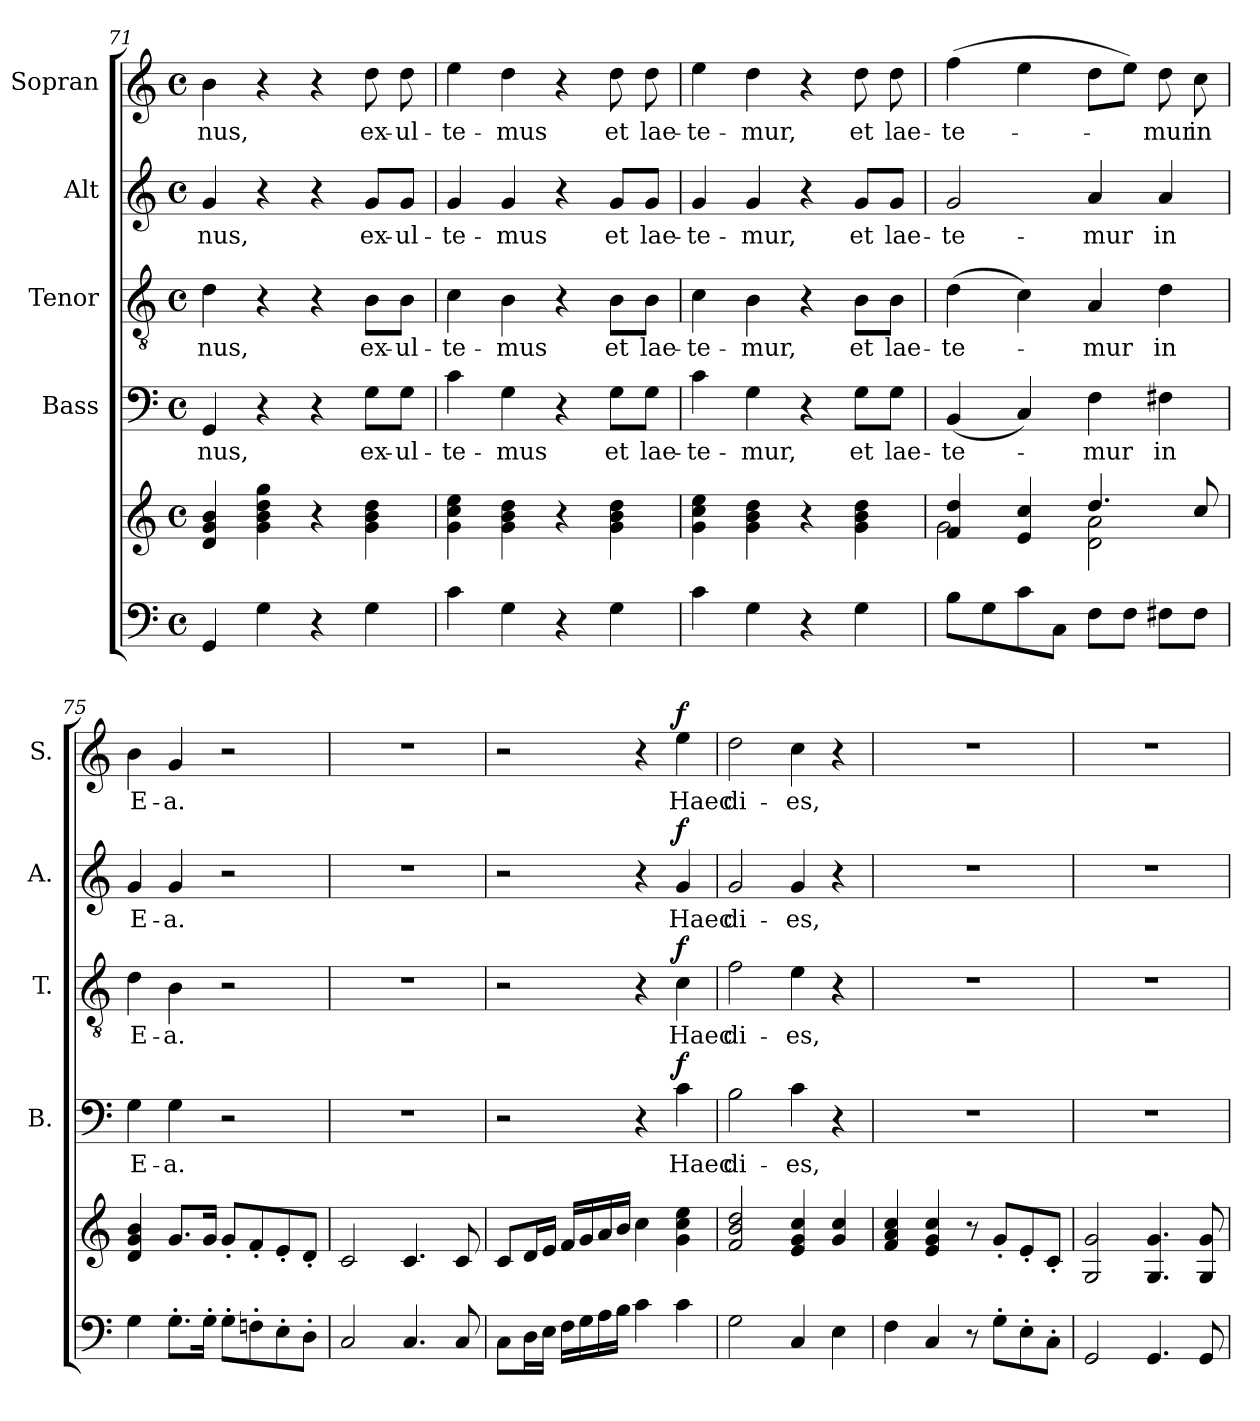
**kern	**kern	**kern	**text	**dynam	**kern	**text	**dynam	**kern	**text	**dynam	**kern	**text	**dynam
*part5	*part5	*part4	*part4	*part4	*part3	*part3	*part3	*part2	*part2	*part2	*part1	*part1	*part1
*staff6	*staff5	*staff4	*staff4	*staff4	*staff3	*staff3	*staff3	*staff2	*staff2	*staff2	*staff1	*staff1	*staff1
*	*	*I"Bass	*	*	*I"Tenor	*	*	*I"Alt	*	*	*I"Sopran	*	*
*	*	*I'B.	*	*	*I'T.	*	*	*I'A.	*	*	*I'S.	*	*
*clefF4	*clefG2	*clefF4	*	*	*clefGv2	*	*	*clefG2	*	*	*clefG2	*	*
*k[]	*k[]	*k[]	*	*	*k[]	*	*	*k[]	*	*	*k[]	*	*
*C:	*C:	*C:	*	*	*C:	*	*	*C:	*	*	*C:	*	*
*M4/4	*M4/4	*M4/4	*	*	*M4/4	*	*	*M4/4	*	*	*M4/4	*	*
*met(c)	*met(c)	*met(c)	*	*	*met(c)	*	*	*met(c)	*	*	*met(c)	*	*
=71	=71	=71	=71	=71	=71	=71	=71	=71	=71	=71	=71	=71	=71
!	!	!	!LO:LY:b	!	!	!LO:LY:b	!	!	!LO:LY:b	!	!	!LO:LY:b	!
4GG/	4d/ 4g/ 4b/	4GG/	-nus,	.	4d\	-nus,	.	4g/	-nus,	.	4b\	-nus,	.
4G\	4g\ 4b\ 4dd\ 4gg\	4r	.	.	4r	.	.	4r	.	.	4r	.	.
4r	4r	4r	.	.	4r	.	.	4r	.	.	4r	.	.
!	!	!	!LO:LY:b	!	!	!LO:LY:b	!	!	!LO:LY:b	!	!	!LO:LY:b	!
4G\	4g\ 4b\ 4dd\	8G\L	ex-	.	8B\L	ex-	.	8g/L	ex-	.	8dd\	ex-	.
!	!	!	!LO:LY:b	!	!	!LO:LY:b	!	!	!LO:LY:b	!	!	!LO:LY:b	!
.	.	8G\J	-ul-	.	8B\J	-ul-	.	8g/J	-ul-	.	8dd\	-ul-	.
=72	=72	=72	=72	=72	=72	=72	=72	=72	=72	=72	=72	=72	=72
!	!	!	!LO:LY:b	!	!	!LO:LY:b	!	!	!LO:LY:b	!	!	!LO:LY:b	!
4c\	4g\ 4cc\ 4ee\	4c\	-te-	.	4c\	-te-	.	4g/	-te-	.	4ee\	-te-	.
!	!	!	!LO:LY:b	!	!	!LO:LY:b	!	!	!LO:LY:b	!	!	!LO:LY:b	!
4G\	4g\ 4b\ 4dd\	4G\	-mus	.	4B\	-mus	.	4g/	-mus	.	4dd\	-mus	.
4r	4r	4r	.	.	4r	.	.	4r	.	.	4r	.	.
!	!	!	!LO:LY:b	!	!	!LO:LY:b	!	!	!LO:LY:b	!	!	!LO:LY:b	!
4G\	4g\ 4b\ 4dd\	8G\L	et	.	8B\L	et	.	8g/L	et	.	8dd\	et	.
!	!	!	!LO:LY:b	!	!	!LO:LY:b	!	!	!LO:LY:b	!	!	!LO:LY:b	!
.	.	8G\J	lae-	.	8B\J	lae-	.	8g/J	lae-	.	8dd\	lae-	.
=73	=73	=73	=73	=73	=73	=73	=73	=73	=73	=73	=73	=73	=73
!	!	!	!LO:LY:b	!	!	!LO:LY:b	!	!	!LO:LY:b	!	!	!LO:LY:b	!
4c\	4g\ 4cc\ 4ee\	4c\	-te-	.	4c\	-te-	.	4g/	-te-	.	4ee\	-te-	.
!	!	!	!LO:LY:b	!	!	!LO:LY:b	!	!	!LO:LY:b	!	!	!LO:LY:b	!
4G\	4g\ 4b\ 4dd\	4G\	-mur,	.	4B\	-mur,	.	4g/	-mur,	.	4dd\	-mur,	.
4r	4r	4r	.	.	4r	.	.	4r	.	.	4r	.	.
!	!	!	!LO:LY:b	!	!	!LO:LY:b	!	!	!LO:LY:b	!	!	!LO:LY:b	!
4G\	4g\ 4b\ 4dd\	8G\L	et	.	8B\L	et	.	8g/L	et	.	8dd\	et	.
!	!	!	!LO:LY:b	!	!	!LO:LY:b	!	!	!LO:LY:b	!	!	!LO:LY:b	!
.	.	8G\J	lae-	.	8B\J	lae-	.	8g/J	lae-	.	8dd\	lae-	.
=74	=74	=74	=74	=74	=74	=74	=74	=74	=74	=74	=74	=74	=74
*	*^	*	*	*	*	*	*	*	*	*	*	*	*
!	!	!	!	!LO:LY:b	!	!	!LO:LY:b	!	!	!LO:LY:b	!	!	!LO:LY:b	!
8B\L	4f/ 4dd/	2g\	(<4BB/	-te-	.	(>4d\	-te-	.	2g/	-te-	.	(>4ff\	-te-	.
8G\	.	.	.	.	.	.	.	.	.	.	.	.	.	.
8c\	4e/ 4cc/	.	4C/)	.	.	4c\)	.	.	.	.	.	4ee\	.	.
8C\J	.	.	.	.	.	.	.	.	.	.	.	.	.	.
!	!	!	!	!LO:LY:b	!	!	!LO:LY:b	!	!	!LO:LY:b	!	!	!	!
8F\L	4.dd/	2d\ 2a\	4F\	-mur	.	4A/	-mur	.	4a/	-mur	.	8dd\L	.	.
8F\J	.	.	.	.	.	.	.	.	.	.	.	8ee\J)	.	.
!	!	!	!	!LO:LY:b	!	!	!LO:LY:b	!	!	!LO:LY:b	!	!	!LO:LY:b	!
8F#X\L	.	.	4F#X\	in	.	4d\	in	.	4a/	in	.	8dd\	-mur	.
!	!	!	!	!	!	!	!	!	!	!	!	!	!LO:LY:b	!
8F#\J	8cc/	.	.	.	.	.	.	.	.	.	.	8cc\	in	.
*	*v	*v	*	*	*	*	*	*	*	*	*	*	*	*
!!LO:LB:g=z
=75	=75	=75	=75	=75	=75	=75	=75	=75	=75	=75	=75	=75	=75
!	!	!	!LO:LY:b	!	!	!LO:LY:b	!	!	!LO:LY:b	!	!	!LO:LY:b	!
4G\	4d/ 4g/ 4b/	4G\	E-	.	4d\	E-	.	4g/	E-	.	4b\	E-	.
!	!	!	!LO:LY:b	!	!	!LO:LY:b	!	!	!LO:LY:b	!	!	!LO:LY:b	!
8.G'>\L	8.g/L	4G\	-a.	.	4B\	-a.	.	4g/	-a.	.	4g/	-a.	.
16G'>\Jk	16g/Jk	.	.	.	.	.	.	.	.	.	.	.	.
8G'>\L	8g'</L	2r	.	.	2r	.	.	2r	.	.	2r	.	.
8Fn'>\	8f'</	.	.	.	.	.	.	.	.	.	.	.	.
8E'>\	8e'</	.	.	.	.	.	.	.	.	.	.	.	.
8D'>\J	8d'</J	.	.	.	.	.	.	.	.	.	.	.	.
=76	=76	=76	=76	=76	=76	=76	=76	=76	=76	=76	=76	=76	=76
2C/	2c/	1r	.	.	1r	.	.	1r	.	.	1r	.	.
4.C/	4.c/	.	.	.	.	.	.	.	.	.	.	.	.
8C/	8c/	.	.	.	.	.	.	.	.	.	.	.	.
=77	=77	=77	=77	=77	=77	=77	=77	=77	=77	=77	=77	=77	=77
8C\L	8c/L	2r	.	.	2r	.	.	2r	.	.	2r	.	.
16D\L	16d/L	.	.	.	.	.	.	.	.	.	.	.	.
16E\JJ	16e/JJ	.	.	.	.	.	.	.	.	.	.	.	.
16F\LL	16f/LL	.	.	.	.	.	.	.	.	.	.	.	.
16G\	16g/	.	.	.	.	.	.	.	.	.	.	.	.
16A\	16a/	.	.	.	.	.	.	.	.	.	.	.	.
16B\JJ	16b/JJ	.	.	.	.	.	.	.	.	.	.	.	.
4c\	4cc\	4r	.	.	4r	.	.	4r	.	.	4r	.	.
!	!	!	!LO:LY:b	!LO:DY:a	!	!LO:LY:b	!LO:DY:a	!	!LO:LY:b	!LO:DY:a	!	!LO:LY:b	!LO:DY:a
4c\	4g\ 4cc\ 4ee\	4c\	Haec	f	4c\	Haec	f	4g/	Haec	f	4ee\	Haec	f
=78	=78	=78	=78	=78	=78	=78	=78	=78	=78	=78	=78	=78	=78
!	!	!	!LO:LY:b	!	!	!LO:LY:b	!	!	!LO:LY:b	!	!	!LO:LY:b	!
2G\	2f/ 2b/ 2dd/	2B\	di-	.	2f\	di-	.	2g/	di-	.	2dd\	di-	.
!	!	!	!LO:LY:b	!	!	!LO:LY:b	!	!	!LO:LY:b	!	!	!LO:LY:b	!
4C/	4e/ 4g/ 4cc/	4c\	-es,	.	4e\	-es,	.	4g/	-es,	.	4cc\	-es,	.
4E\	4g/ 4cc/	4r	.	.	4r	.	.	4r	.	.	4r	.	.
=79	=79	=79	=79	=79	=79	=79	=79	=79	=79	=79	=79	=79	=79
4F\	4f/ 4a/ 4cc/	1r	.	.	1r	.	.	1r	.	.	1r	.	.
4C/	4e/ 4g/ 4cc/	.	.	.	.	.	.	.	.	.	.	.	.
8r	8r	.	.	.	.	.	.	.	.	.	.	.	.
8G'>\L	8g'</L	.	.	.	.	.	.	.	.	.	.	.	.
8E'>\	8e'</	.	.	.	.	.	.	.	.	.	.	.	.
8C'>\J	8c'</J	.	.	.	.	.	.	.	.	.	.	.	.
=80	=80	=80	=80	=80	=80	=80	=80	=80	=80	=80	=80	=80	=80
2GG/	2G/ 2g/	1r	.	.	1r	.	.	1r	.	.	1r	.	.
4.GG/	4.G/ 4.g/	.	.	.	.	.	.	.	.	.	.	.	.
8GG/	8G/ 8g/	.	.	.	.	.	.	.	.	.	.	.	.
=	=	=	=	=	=	=	=	=	=	=	=	=	=
*-	*-	*-	*-	*-	*-	*-	*-	*-	*-	*-	*-	*-	*-
